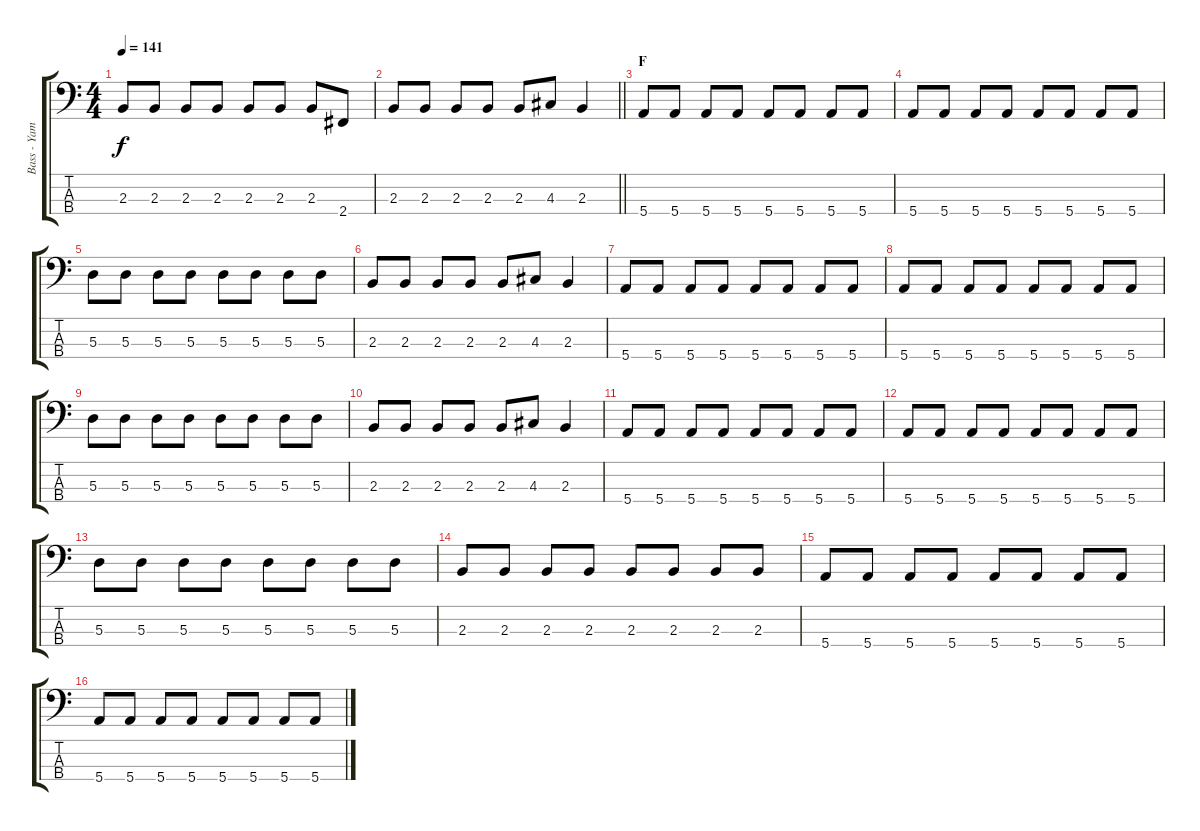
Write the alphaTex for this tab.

\track ("Bass - Yamada" "Bass - Yam") {instrument electricbasspick}
\staff {score tabs}
\tuning (G2 D2 A1 E1) {hide}
\ts (4 4)
\tempo 141
\clef f4
\ks c
2.3.8{dy f} 2.3.8 2.3.8 2.3.8 2.3.8 2.3.8 2.3.8 2.4.8 |
\barLineRight lightlight
2.3.8 2.3.8 2.3.8 2.3.8 2.3.8 4.3.8 2.3.4 |
\section ("" "F")
5.4.8 5.4.8 5.4.8 5.4.8 5.4.8 5.4.8 5.4.8 5.4.8 |
5.4.8 5.4.8 5.4.8 5.4.8 5.4.8 5.4.8 5.4.8 5.4.8 |
5.3.8 5.3.8 5.3.8 5.3.8 5.3.8 5.3.8 5.3.8 5.3.8 |
2.3.8 2.3.8 2.3.8 2.3.8 2.3.8 4.3.8 2.3.4 |
5.4.8 5.4.8 5.4.8 5.4.8 5.4.8 5.4.8 5.4.8 5.4.8 |
5.4.8 5.4.8 5.4.8 5.4.8 5.4.8 5.4.8 5.4.8 5.4.8 |
5.3.8 5.3.8 5.3.8 5.3.8 5.3.8 5.3.8 5.3.8 5.3.8 |
2.3.8 2.3.8 2.3.8 2.3.8 2.3.8 4.3.8 2.3.4 |
5.4.8 5.4.8 5.4.8 5.4.8 5.4.8 5.4.8 5.4.8 5.4.8 |
5.4.8 5.4.8 5.4.8 5.4.8 5.4.8 5.4.8 5.4.8 5.4.8 |
5.3.8 5.3.8 5.3.8 5.3.8 5.3.8 5.3.8 5.3.8 5.3.8 |
2.3.8 2.3.8 2.3.8 2.3.8 2.3.8 2.3.8 2.3.8 2.3.8 |
5.4.8 5.4.8 5.4.8 5.4.8 5.4.8 5.4.8 5.4.8 5.4.8 |
5.4.8 5.4.8 5.4.8 5.4.8 5.4.8 5.4.8 5.4.8 5.4.8
